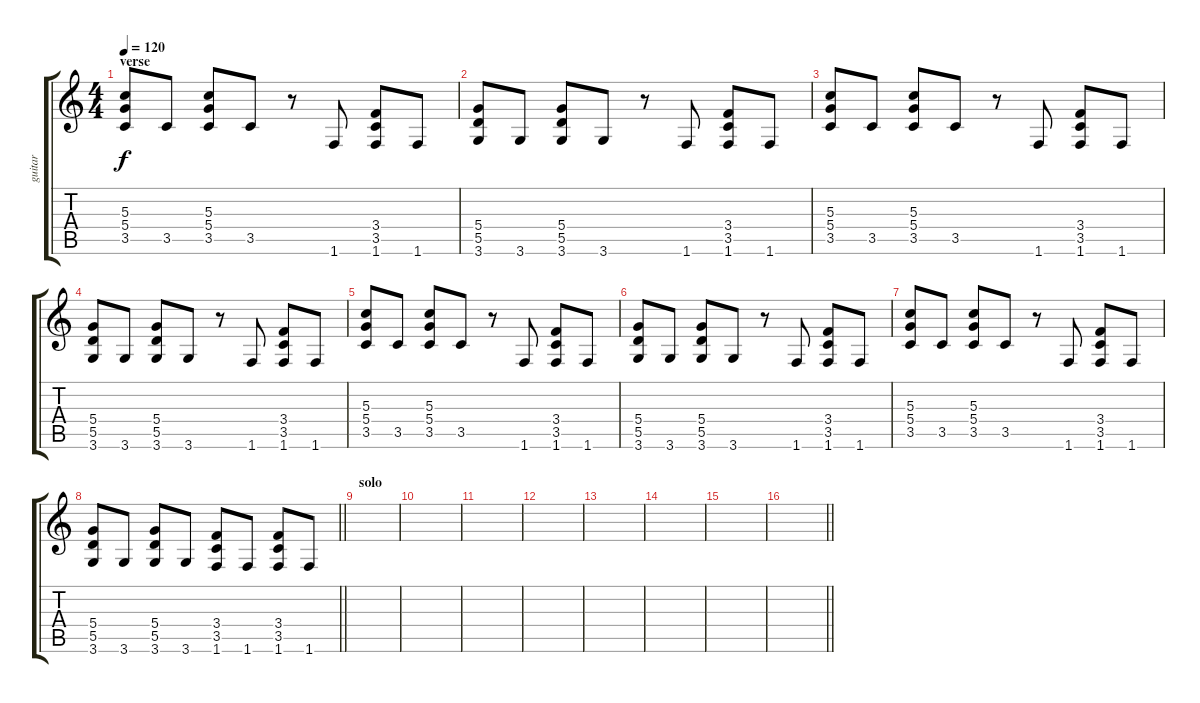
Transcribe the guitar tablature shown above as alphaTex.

\track ("guitar" "guitar") {instrument electricguitarclean}
\staff {score tabs}
\tuning (E4 B3 G3 D3 A2 E2) {hide}
\ts (4 4)
\section ("" "verse")
\tempo 120
\clef g2
\ks c
(5.3 5.4 3.5).8{dy f} 3.5.8 (5.3 5.4 3.5).8 3.5.8 r.8 1.6.8 (3.4 3.5 1.6).8 1.6.8 |
(5.4 5.5 3.6).8 3.6.8 (5.4 5.5 3.6).8 3.6.8 r.8 1.6.8 (3.4 3.5 1.6).8 1.6.8 |
(5.3 5.4 3.5).8 3.5.8 (5.3 5.4 3.5).8 3.5.8 r.8 1.6.8 (3.4 3.5 1.6).8 1.6.8 |
(5.4 5.5 3.6).8 3.6.8 (5.4 5.5 3.6).8 3.6.8 r.8 1.6.8 (3.4 3.5 1.6).8 1.6.8 |
(5.3 5.4 3.5).8 3.5.8 (5.3 5.4 3.5).8 3.5.8 r.8 1.6.8 (3.4 3.5 1.6).8 1.6.8 |
(5.4 5.5 3.6).8 3.6.8 (5.4 5.5 3.6).8 3.6.8 r.8 1.6.8 (3.4 3.5 1.6).8 1.6.8 |
(5.3 5.4 3.5).8 3.5.8 (5.3 5.4 3.5).8 3.5.8 r.8 1.6.8 (3.4 3.5 1.6).8 1.6.8 |
\barLineRight lightlight
(5.4 5.5 3.6).8 3.6.8 (5.4 5.5 3.6).8 3.6.8 (3.4 3.5 1.6).8 1.6.8 (3.4 3.5 1.6).8 1.6.8 |
\section ("" "solo")
|
|
|
|
|
|
|
\barLineRight lightlight
